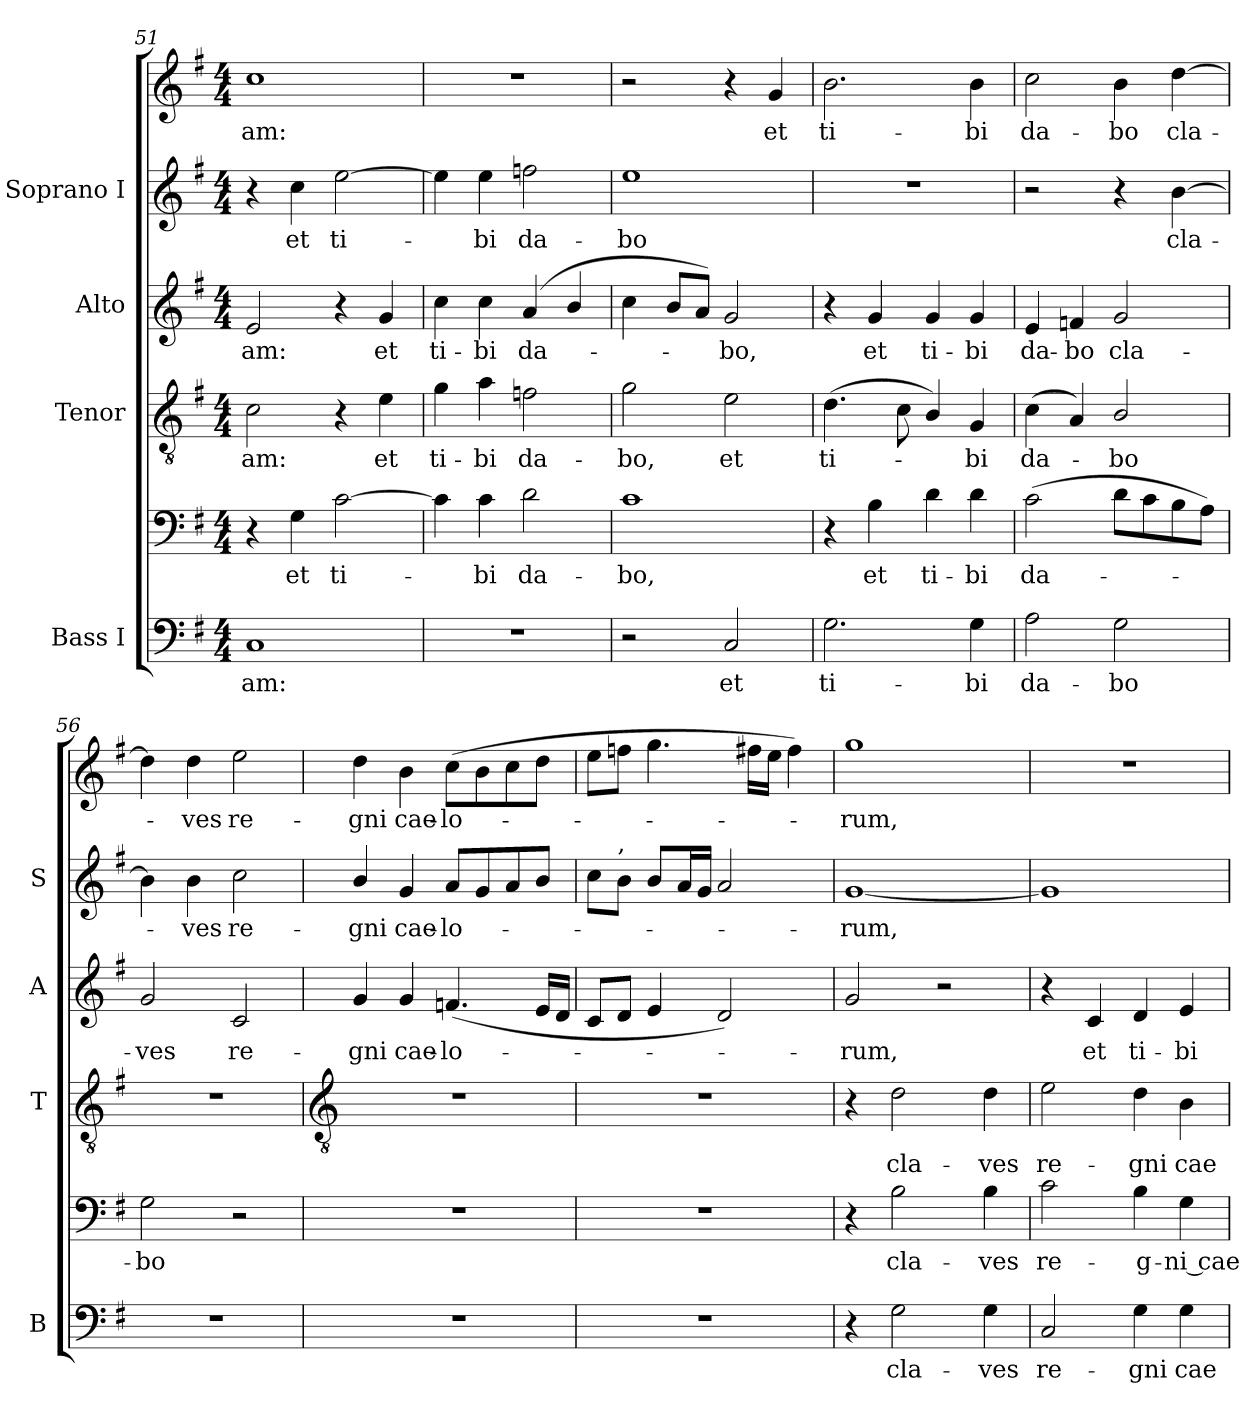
**kern	**text	**kern	**text	**kern	**text	**kern	**text	**kern	**text	**kern	**text
*part4	*part4	*part4	*part4	*part3	*part3	*part2	*part2	*part1	*part1	*part1	*part1
*staff6	*staff6	*staff5	*staff5	*staff4	*staff4	*staff3	*staff3	*staff2	*staff2	*staff1	*staff1
*I"Bass I	*	*	*	*I"Tenor	*	*I"Alto	*	*I"Soprano I	*	*	*
*I'B	*	*	*	*I'T	*	*I'A	*	*I'S	*	*	*
*clefF4	*	*clefF4	*	*clefGv2	*	*clefG2	*	*clefG2	*	*clefG2	*
*k[f#]	*	*k[f#]	*	*k[f#]	*	*k[f#]	*	*k[f#]	*	*k[f#]	*
*G:	*	*G:	*	*G:	*	*G:	*	*G:	*	*G:	*
*M4/4	*	*M4/4	*	*M4/4	*	*M4/4	*	*M4/4	*	*M4/4	*
=51	=51	=51	=51	=51	=51	=51	=51	=51	=51	=51	=51
!	!LO:LY:b	!	!	!	!LO:LY:b	!	!LO:LY:b	!	!	!	!LO:LY:b
1C	am:	4r	.	2c	am:	2e	am:	4r	.	1cc	am:
!	!	!	!LO:LY:b	!	!	!	!	!	!LO:LY:b	!	!
.	.	4G	et	.	.	.	.	4cc	et	.	.
!	!	!	!LO:LY:b	!	!	!	!	!	!LO:LY:b	!	!
.	.	[2c	ti-	4r	.	4r	.	[2ee	ti-	.	.
!	!	!	!	!	!LO:LY:b	!	!LO:LY:b	!	!	!	!
.	.	.	.	4e	et	4g	et	.	.	.	.
=52	=52	=52	=52	=52	=52	=52	=52	=52	=52	=52	=52
!	!	!	!	!	!LO:LY:b	!	!LO:LY:b	!	!	!	!
1r	.	4c]	.	4g	ti-	4cc	ti-	4ee]	.	1r	.
!	!	!	!LO:LY:b	!	!LO:LY:b	!	!LO:LY:b	!	!LO:LY:b	!	!
.	.	4c	bi	4a	-bi	4cc	-bi	4ee	-bi	.	.
!	!	!	!LO:LY:b	!	!LO:LY:b	!	!LO:LY:b	!	!LO:LY:b	!	!
.	.	2d	da-	2fn	da-	(<4a	da-	2ffn	da-	.	.
.	.	.	.	.	.	4b/	.	.	.	.	.
=53	=53	=53	=53	=53	=53	=53	=53	=53	=53	=53	=53
!	!	!	!LO:LY:b	!	!LO:LY:b	!	!	!	!LO:LY:b	!	!
2r	.	1c	-bo,	2g	-bo,	4cc	.	1ee	bo	2r	.
.	.	.	.	.	.	8bL	.	.	.	.	.
.	.	.	.	.	.	8aJ)	.	.	.	.	.
!	!LO:LY:b	!	!	!	!LO:LY:b	!	!LO:LY:b	!	!	!	!
2C	et	.	.	2e	et	2g	bo,	.	.	4r	.
!	!	!	!	!	!	!	!	!	!	!	!LO:LY:b
.	.	.	.	.	.	.	.	.	.	4g	-et
=54	=54	=54	=54	=54	=54	=54	=54	=54	=54	=54	=54
!	!LO:LY:b	!	!	!	!LO:LY:b	!	!	!	!	!	!LO:LY:b
2.G	ti-	4r	.	(>4.d	ti-	4r	.	1r	.	2.b	ti-
!	!	!	!LO:LY:b	!	!	!	!LO:LY:b	!	!	!	!
.	.	4B	et	.	.	4g	et	.	.	.	.
.	.	.	.	8c	.	.	.	.	.	.	.
!	!	!	!LO:LY:b	!	!	!	!LO:LY:b	!	!	!	!
.	.	4d	ti-	4B/)	.	4g	ti-	.	.	.	.
!	!LO:LY:b	!	!LO:LY:b	!	!LO:LY:b	!	!LO:LY:b	!	!	!	!LO:LY:b
4G	-bi	4d	-bi	4G	bi	4g	-bi	.	.	4b	-bi
=55	=55	=55	=55	=55	=55	=55	=55	=55	=55	=55	=55
!	!LO:LY:b	!	!LO:LY:b	!	!LO:LY:b	!	!LO:LY:b	!	!	!	!LO:LY:b
2A	da-	(>2c	da-	(<4c	da-	4e	da-	2r	.	2cc	da-
!	!	!	!	!	!	!	!LO:LY:b	!	!	!	!
.	.	.	.	4A)	.	4fn	-bo	.	.	.	.
!	!LO:LY:b	!	!	!	!LO:LY:b	!	!LO:LY:b	!	!	!	!LO:LY:b
2G	-bo	8dL	.	2B/	bo	2g	cla-	4r	.	4b	-bo
.	.	8c	.	.	.	.	.	.	.	.	.
!	!	!	!	!	!	!	!	!	!LO:LY:b	!	!LO:LY:b
.	.	8B	.	.	.	.	.	[4b	cla-	[4dd	cla-
.	.	8AJ)	.	.	.	.	.	.	.	.	.
=56	=56	=56	=56	=56	=56	=56	=56	=56	=56	=56	=56
!	!	!	!LO:LY:b	!	!	!	!LO:LY:b	!	!	!	!
1r	.	2G	bo	1r	.	2g	-ves	4b]	.	4dd]	.
!	!	!	!	!	!	!	!	!	!LO:LY:b	!	!LO:LY:b
.	.	.	.	.	.	.	.	4b	-ves	4dd	ves
!	!	!	!	!	!	!	!LO:LY:b	!	!LO:LY:b	!	!LO:LY:b
.	.	2r	.	.	.	2c	re-	2cc	re-	2ee	re-
!!LO:LB:g=z
=57	=57	=57	=57	=57	=57	=57	=57	=57	=57	=57	=57
*	*	*	*	*clefGv2	*	*	*	*	*	*	*
!	!	!	!	!	!	!	!LO:LY:b	!	!LO:LY:b	!	!LO:LY:b
1r	.	1r	.	1r	.	4g	-gni	4b/	gni	4dd	-gni
!	!	!	!	!	!	!	!LO:LY:b	!	!LO:LY:b	!	!LO:LY:b
.	.	.	.	.	.	4g	cae-	4g	cae-	4b	cae-
!	!	!	!	!	!	!	!LO:LY:b	!	!LO:LY:b	!	!LO:LY:b
.	.	.	.	.	.	(<4.fn	-lo-	8aL	-lo-	(>8ccL	-lo-
.	.	.	.	.	.	.	.	8g	.	8b	.
.	.	.	.	.	.	.	.	8a	.	8cc	.
.	.	.	.	.	.	16eLL	.	8bJ	.	8ddJ	.
.	.	.	.	.	.	16dJJ	.	.	.	.	.
=58	=58	=58	=58	=58	=58	=58	=58	=58	=58	=58	=58
1r	.	1r	.	1r	.	8cL	.	8ccL	.	8eeL	.
!	!	!	!	!	!	!	!	!LO:TX:a:t=,	!	!	!
.	.	.	.	.	.	8dJ	.	8bJ	.	8ffnJ	.
.	.	.	.	.	.	4e	.	8bL	.	4.gg	.
.	.	.	.	.	.	.	.	16aL	.	.	.
.	.	.	.	.	.	.	.	16gJJ	.	.	.
.	.	.	.	.	.	2d)	.	2a	.	.	.
.	.	.	.	.	.	.	.	.	.	16ff#XLL	.
.	.	.	.	.	.	.	.	.	.	16eeJJ	.
.	.	.	.	.	.	.	.	.	.	4ff#)	.
=59	=59	=59	=59	=59	=59	=59	=59	=59	=59	=59	=59
!	!	!	!	!	!	!	!LO:LY:b	!	!LO:LY:b	!	!LO:LY:b
4r	.	4r	.	4r	.	2g	rum,	[1g	rum,	1gg	rum,
!	!LO:LY:b	!	!LO:LY:b	!	!LO:LY:b	!	!	!	!	!	!
2G	cla-	2B	cla-	2d	cla-	.	.	.	.	.	.
.	.	.	.	.	.	2r	.	.	.	.	.
!	!LO:LY:b	!	!LO:LY:b	!	!LO:LY:b	!	!	!	!	!	!
4G	-ves	4B	-ves	4d	-ves	.	.	.	.	.	.
=60	=60	=60	=60	=60	=60	=60	=60	=60	=60	=60	=60
!	!LO:LY:b	!	!LO:LY:b	!	!LO:LY:b	!	!	!	!	!	!
2C	-re-	2c	re-	2e	re-	4r	.	1g]	.	1r	.
!	!	!	!	!	!	!	!LO:LY:b	!	!	!	!
.	.	.	.	.	.	4c	et	.	.	.	.
!	!LO:LY:b	!	!LO:LY:b	!	!LO:LY:b	!	!LO:LY:b	!	!	!	!
4G	-gni	4B	-g-	4d	-gni	4d	ti-	.	.	.	.
!	!LO:LY:b	!	!LO:LY:b	!	!LO:LY:b	!	!LO:LY:b	!	!	!	!
4G	cae-	4G	-ni cae-	4B	cae-	4e	-bi	.	.	.	.
=	=	=	=	=	=	=	=	=	=	=	=
*-	*-	*-	*-	*-	*-	*-	*-	*-	*-	*-	*-
